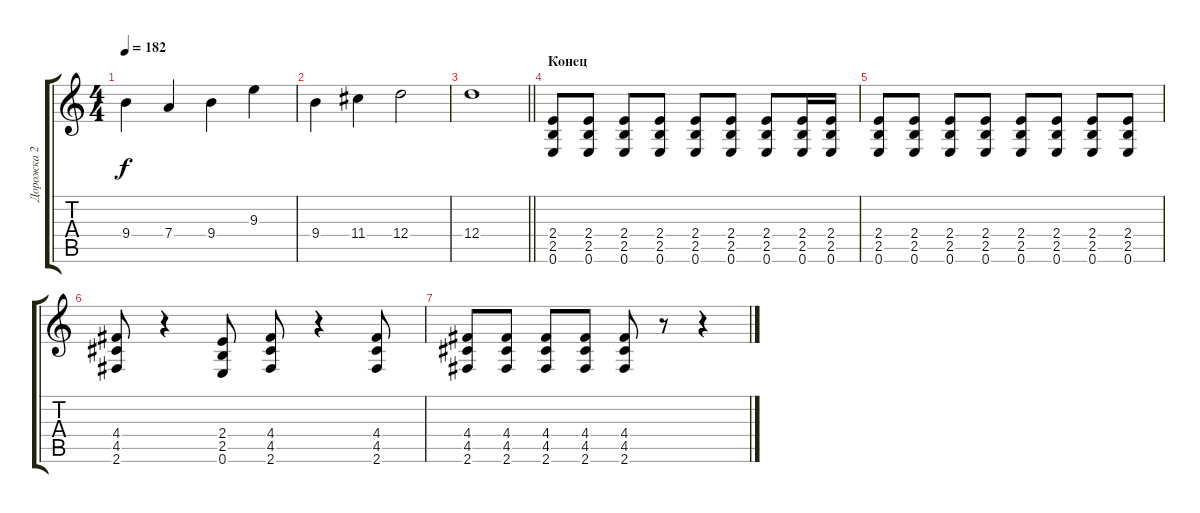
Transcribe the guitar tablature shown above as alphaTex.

\track ("Дорожка 2" "Дорожка 2") {instrument distortionguitar}
\staff {score tabs}
\tuning (E4 B3 G3 D3 A2 E2) {hide}
\ts (4 4)
\tempo 182
\clef g2
\ks c
9.4.4{dy f} 7.4.4 9.4.4 9.3.4 |
9.4.4 11.4.4 12.4.2 |
\barLineRight lightlight
12.4.1 |
\section ("" "Конец")
(2.4 2.5 0.6).8 (2.4 2.5 0.6).8 (2.4 2.5 0.6).8 (2.4 2.5 0.6).8 (2.4 2.5 0.6).8 (2.4 2.5 0.6).8 (2.4 2.5 0.6).8 (2.4 2.5 0.6).16 (2.4 2.5 0.6).16 |
(2.4 2.5 0.6).8 (2.4 2.5 0.6).8 (2.4 2.5 0.6).8 (2.4 2.5 0.6).8 (2.4 2.5 0.6).8 (2.4 2.5 0.6).8 (2.4 2.5 0.6).8 (2.4 2.5 0.6).8 |
(4.4 4.5 2.6).8 r.4 (2.4 2.5 0.6).8 (4.4 4.5 2.6).8 r.4 (4.4 4.5 2.6).8 |
(4.4 4.5 2.6).8 (4.4 4.5 2.6).8 (4.4 4.5 2.6).8 (4.4 4.5 2.6).8 (4.4 4.5 2.6).8 r.8 r.4
